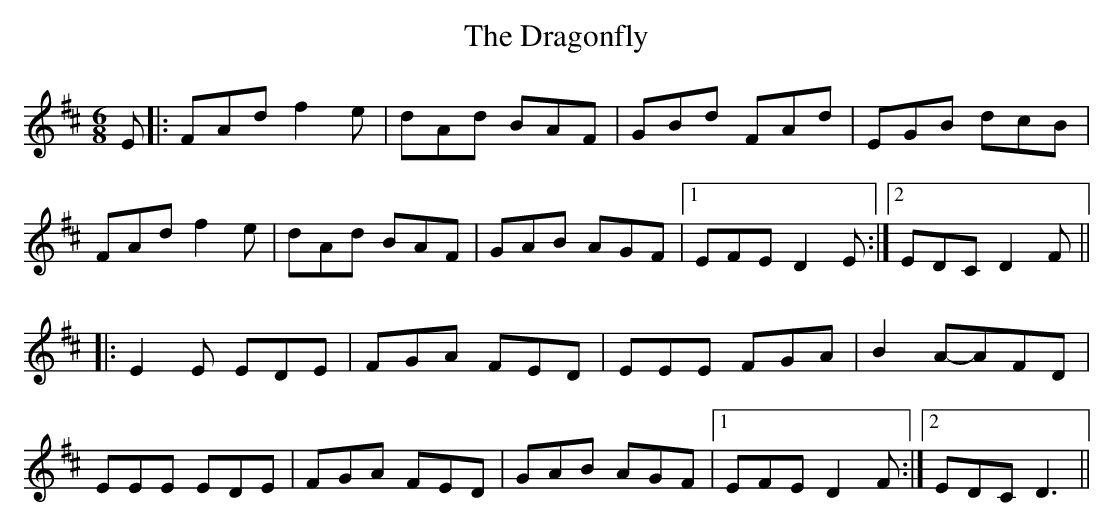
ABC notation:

X:1
T: The Dragonfly
M: 6/8
L: 1/8
K: Dmaj
E|:FAd f2e|dAd BAF|GBd FAd|EGB dcB|
FAd f2e|dAd BAF|GAB AGF|1 EFE D2E:|2 EDC D2F||
|:E2E EDE|FGA FED|EEE FGA|B2A-AFD|
EEE EDE|FGA FED|GAB AGF|1 EFE D2F:|2 EDC D3||
